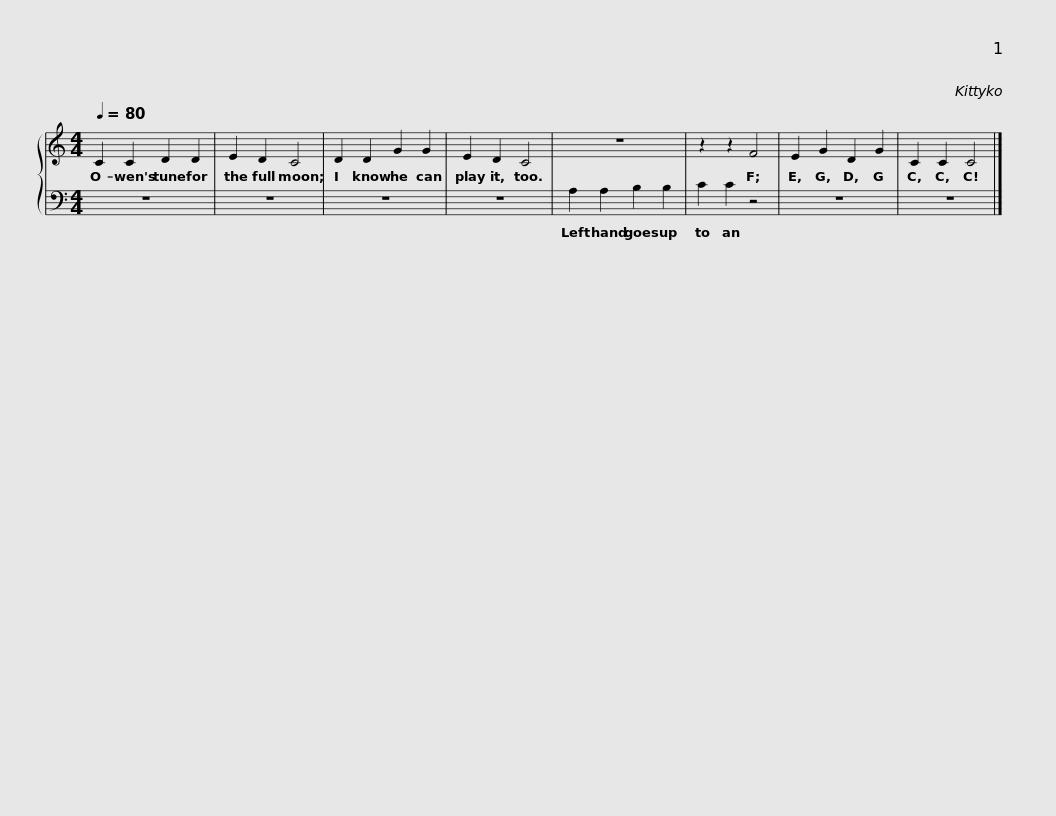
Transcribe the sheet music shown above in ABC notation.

X:1
%%score { 1 | 2 }
L:1/8
Q:1/4=80
M:4/4
I:linebreak $
K:C
V:1 treble
V:2 bass
V:1
 C2 C2 D2 D2 | E2 D2 C4 | D2 D2 G2 G2 |$ E2 D2 C4 | z8 | %5
 z2 z2 F4 | E2 G2 D2 G2 |$ C2 C2 C4 |] %8
V:2
 z8 | z8 | z8 |$ z8 | A,2 A,2 B,2 B,2 | %5
 C2 C2 z4 | z8 |$ z8 |] %8
